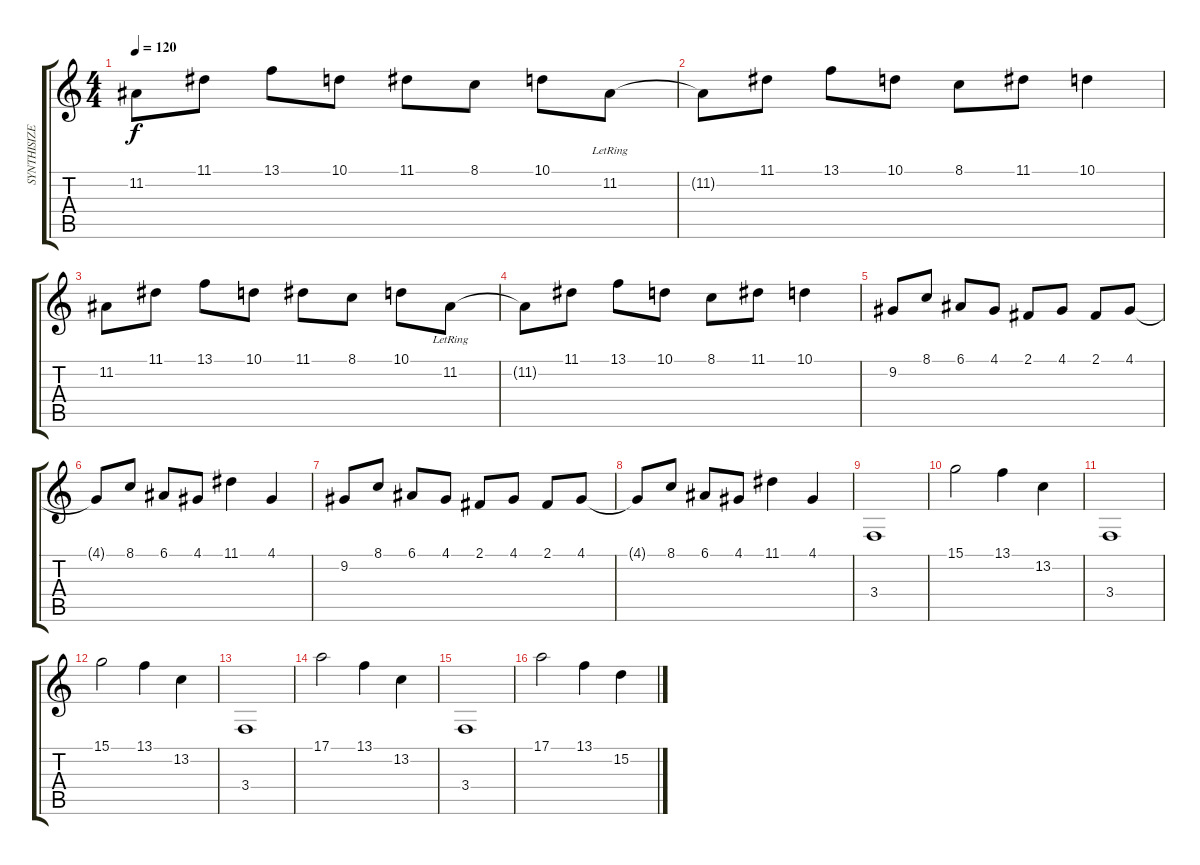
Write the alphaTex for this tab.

\track ("SYNTHISIZER 1" "SYNTHISIZE") {instrument synthstrings1}
\staff {score tabs}
\tuning (E4 B3 G3 D3 A2 E2) {hide}
\ts (4 4)
\tempo 120
\clef g2
\ks c
11.2.8{dy f} 11.1.8 13.1.8 10.1.8 11.1.8 8.1.8 10.1.8 11.2{lr}.8 |
11.2{t}.8 11.1.8 13.1.8 10.1.8 8.1.8 11.1.8 10.1.4 |
11.2.8 11.1.8 13.1.8 10.1.8 11.1.8 8.1.8 10.1.8 11.2{lr}.8 |
11.2{t}.8 11.1.8 13.1.8 10.1.8 8.1.8 11.1.8 10.1.4 |
9.2.8 8.1.8 6.1.8 4.1.8 2.1.8 4.1.8 2.1.8 4.1.8 |
4.1{t}.8 8.1.8 6.1.8 4.1.8 11.1.4 4.1.4 |
9.2.8 8.1.8 6.1.8 4.1.8 2.1.8 4.1.8 2.1.8 4.1.8 |
4.1{t}.8 8.1.8 6.1.8 4.1.8 11.1.4 4.1.4 |
3.4.1 |
15.1.2 13.1.4 13.2.4 |
3.4.1 |
15.1.2 13.1.4 13.2.4 |
3.4.1 |
17.1.2 13.1.4 13.2.4 |
3.4.1 |
17.1.2 13.1.4 15.2.4
